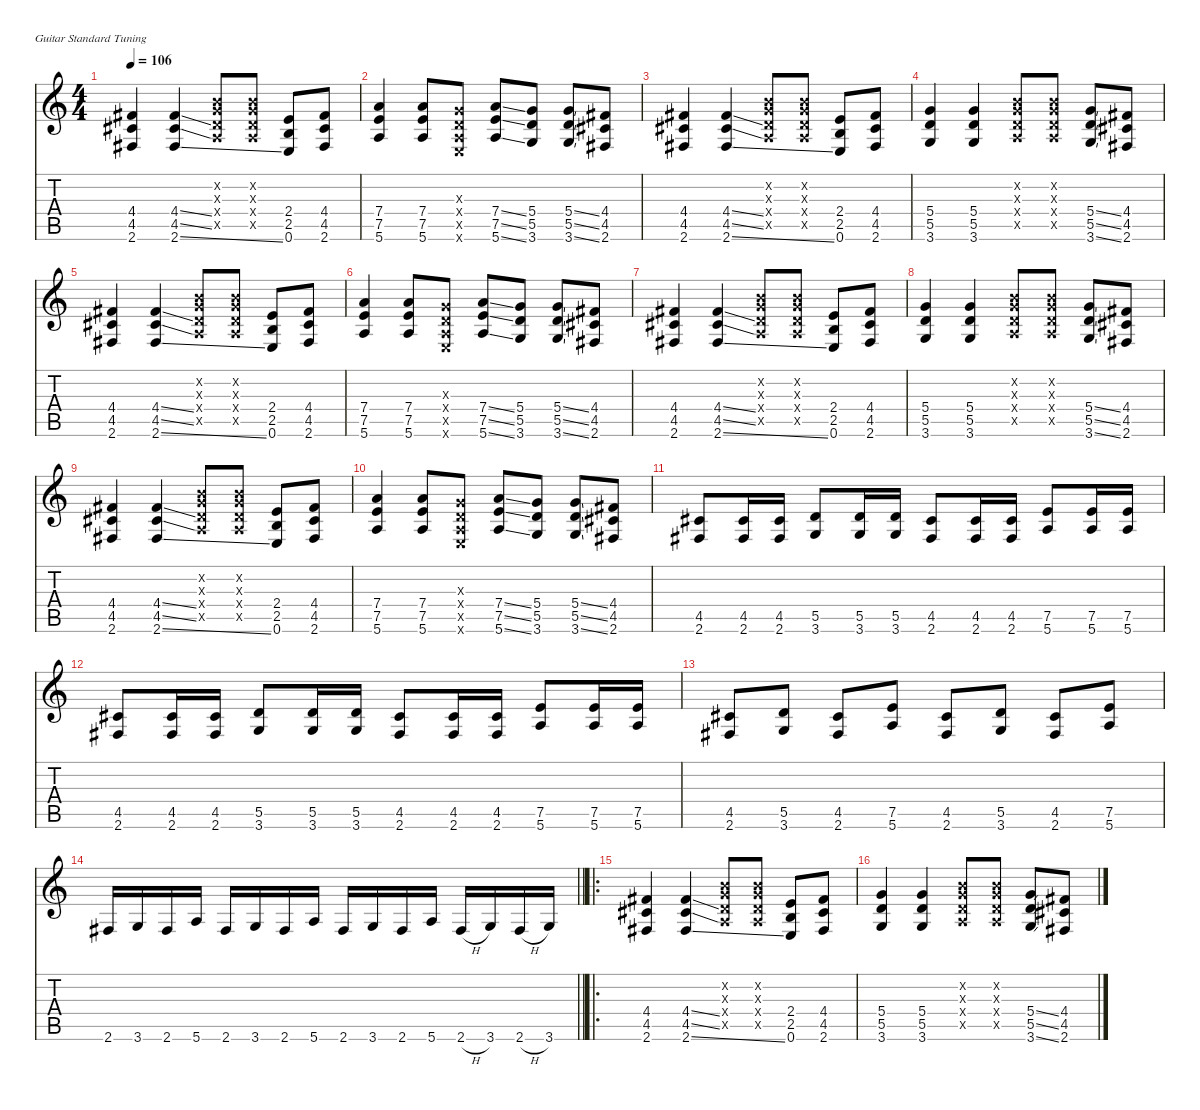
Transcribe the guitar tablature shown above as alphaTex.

\defaultSystemsLayout 4
\hideDynamics
\bracketExtendMode nobrackets
\singleTrackTrackNamePolicy hidden
\multiTrackTrackNamePolicy hidden
\otherSystemsTrackNameOrientation horizontal
\track ("James Hetfield Rythm" "dist.guit.") {instrument distortionguitar}
\staff {score tabs}
\tuning (E4 B3 G3 D3 A2 E2)
\ts (4 4)
\tempo 106
\clef g2
\ks c
(4.4{acc #} 4.5{acc #} 2.6{acc #}).4{dy f} (4.4{ss acc #} 4.5{ss acc #} 2.6{ss acc #}).4 (0.2{x} 0.3{x} 0.4{x} 0.5{x}).8 (0.2{x} 0.3{x} 0.4{x} 0.5{x}).8 (2.4 2.5 0.6).8 (4.4{acc #} 4.5{acc #} 2.6{acc #}).8 |
(7.4 7.5 5.6).4 (7.4 7.5 5.6).8 (0.3{x} 0.4{x} 0.5{x} 0.6{x}).8 (7.4{ss} 7.5{ss} 5.6{ss}).8 (5.4 5.5 3.6).8 (5.4{ss} 5.5{ss} 3.6{ss}).8 (4.4{acc #} 4.5{acc #} 2.6{acc #}).8 |
(4.4{acc #} 4.5{acc #} 2.6{acc #}).4 (4.4{ss acc #} 4.5{ss acc #} 2.6{ss acc #}).4 (0.2{x} 0.3{x} 0.4{x} 0.5{x}).8 (0.2{x} 0.3{x} 0.4{x} 0.5{x}).8 (2.4 2.5 0.6).8 (4.4{acc #} 4.5{acc #} 2.6{acc #}).8 |
(5.4 5.5 3.6).4 (5.4 5.5 3.6).4 (0.2{x} 0.3{x} 0.4{x} 0.5{x}).8 (0.2{x} 0.3{x} 0.4{x} 0.5{x}).8 (5.4{ss} 5.5{ss} 3.6{ss}).8 (4.4{acc #} 4.5{acc #} 2.6{acc #}).8 |
(4.4{acc #} 4.5{acc #} 2.6{acc #}).4 (4.4{ss acc #} 4.5{ss acc #} 2.6{ss acc #}).4 (0.2{x} 0.3{x} 0.4{x} 0.5{x}).8 (0.2{x} 0.3{x} 0.4{x} 0.5{x}).8 (2.4 2.5 0.6).8 (4.4{acc #} 4.5{acc #} 2.6{acc #}).8 |
(7.4 7.5 5.6).4 (7.4 7.5 5.6).8 (0.3{x} 0.4{x} 0.5{x} 0.6{x}).8 (7.4{ss} 7.5{ss} 5.6{ss}).8 (5.4 5.5 3.6).8 (5.4{ss} 5.5{ss} 3.6{ss}).8 (4.4{acc #} 4.5{acc #} 2.6{acc #}).8 |
(4.4{acc #} 4.5{acc #} 2.6{acc #}).4 (4.4{ss acc #} 4.5{ss acc #} 2.6{ss acc #}).4 (0.2{x} 0.3{x} 0.4{x} 0.5{x}).8 (0.2{x} 0.3{x} 0.4{x} 0.5{x}).8 (2.4 2.5 0.6).8 (4.4{acc #} 4.5{acc #} 2.6{acc #}).8 |
(5.4 5.5 3.6).4 (5.4 5.5 3.6).4 (0.2{x} 0.3{x} 0.4{x} 0.5{x}).8 (0.2{x} 0.3{x} 0.4{x} 0.5{x}).8 (5.4{ss} 5.5{ss} 3.6{ss}).8 (4.4{acc #} 4.5{acc #} 2.6{acc #}).8 |
(4.4{acc #} 4.5{acc #} 2.6{acc #}).4 (4.4{ss acc #} 4.5{ss acc #} 2.6{ss acc #}).4 (0.2{x} 0.3{x} 0.4{x} 0.5{x}).8 (0.2{x} 0.3{x} 0.4{x} 0.5{x}).8 (2.4 2.5 0.6).8 (4.4{acc #} 4.5{acc #} 2.6{acc #}).8 |
(7.4 7.5 5.6).4 (7.4 7.5 5.6).8 (0.3{x} 0.4{x} 0.5{x} 0.6{x}).8 (7.4{ss} 7.5{ss} 5.6{ss}).8 (5.4 5.5 3.6).8 (5.4{ss} 5.5{ss} 3.6{ss}).8 (4.4{acc #} 4.5{acc #} 2.6{acc #}).8 |
(4.5{acc #} 2.6{acc #}).8 (4.5{acc #} 2.6{acc #}).16 (4.5{acc #} 2.6{acc #}).16 (5.5 3.6).8 (5.5 3.6).16 (5.5 3.6).16 (4.5{acc #} 2.6{acc #}).8 (4.5{acc #} 2.6{acc #}).16 (4.5{acc #} 2.6{acc #}).16 (7.5 5.6).8 (7.5 5.6).16 (7.5 5.6).16 |
(4.5{acc #} 2.6{acc #}).8 (4.5{acc #} 2.6{acc #}).16 (4.5{acc #} 2.6{acc #}).16 (5.5 3.6).8 (5.5 3.6).16 (5.5 3.6).16 (4.5{acc #} 2.6{acc #}).8 (4.5{acc #} 2.6{acc #}).16 (4.5{acc #} 2.6{acc #}).16 (7.5 5.6).8 (7.5 5.6).16 (7.5 5.6).16 |
(4.5{acc #} 2.6{acc #}).8 (5.5 3.6).8 (4.5{acc #} 2.6{acc #}).8 (7.5 5.6).8 (4.5{acc #} 2.6{acc #}).8 (5.5 3.6).8 (4.5{acc #} 2.6{acc #}).8 (7.5 5.6).8 |
\barLineRight lightlight
2.6{acc #}.16 3.6.16 2.6{acc #}.16 5.6.16 2.6{acc #}.16 3.6.16 2.6{acc #}.16 5.6.16 2.6{acc #}.16 3.6.16 2.6{acc #}.16 5.6.16 2.6{h acc #}.16 3.6.16 2.6{h acc #}.16 3.6.16 |
\ro
(4.4{acc #} 4.5{acc #} 2.6{acc #}).4 (4.4{ss acc #} 4.5{ss acc #} 2.6{ss acc #}).4 (0.2{x} 0.3{x} 0.4{x} 0.5{x}).8 (0.2{x} 0.3{x} 0.4{x} 0.5{x}).8 (2.4 2.5 0.6).8 (4.4{acc #} 4.5{acc #} 2.6{acc #}).8 |
(5.4 5.5 3.6).4 (5.4 5.5 3.6).4 (0.2{x} 0.3{x} 0.4{x} 0.5{x}).8 (0.2{x} 0.3{x} 0.4{x} 0.5{x}).8 (5.4{ss} 5.5{ss} 3.6{ss}).8 (4.4{acc #} 4.5{acc #} 2.6{acc #}).8
